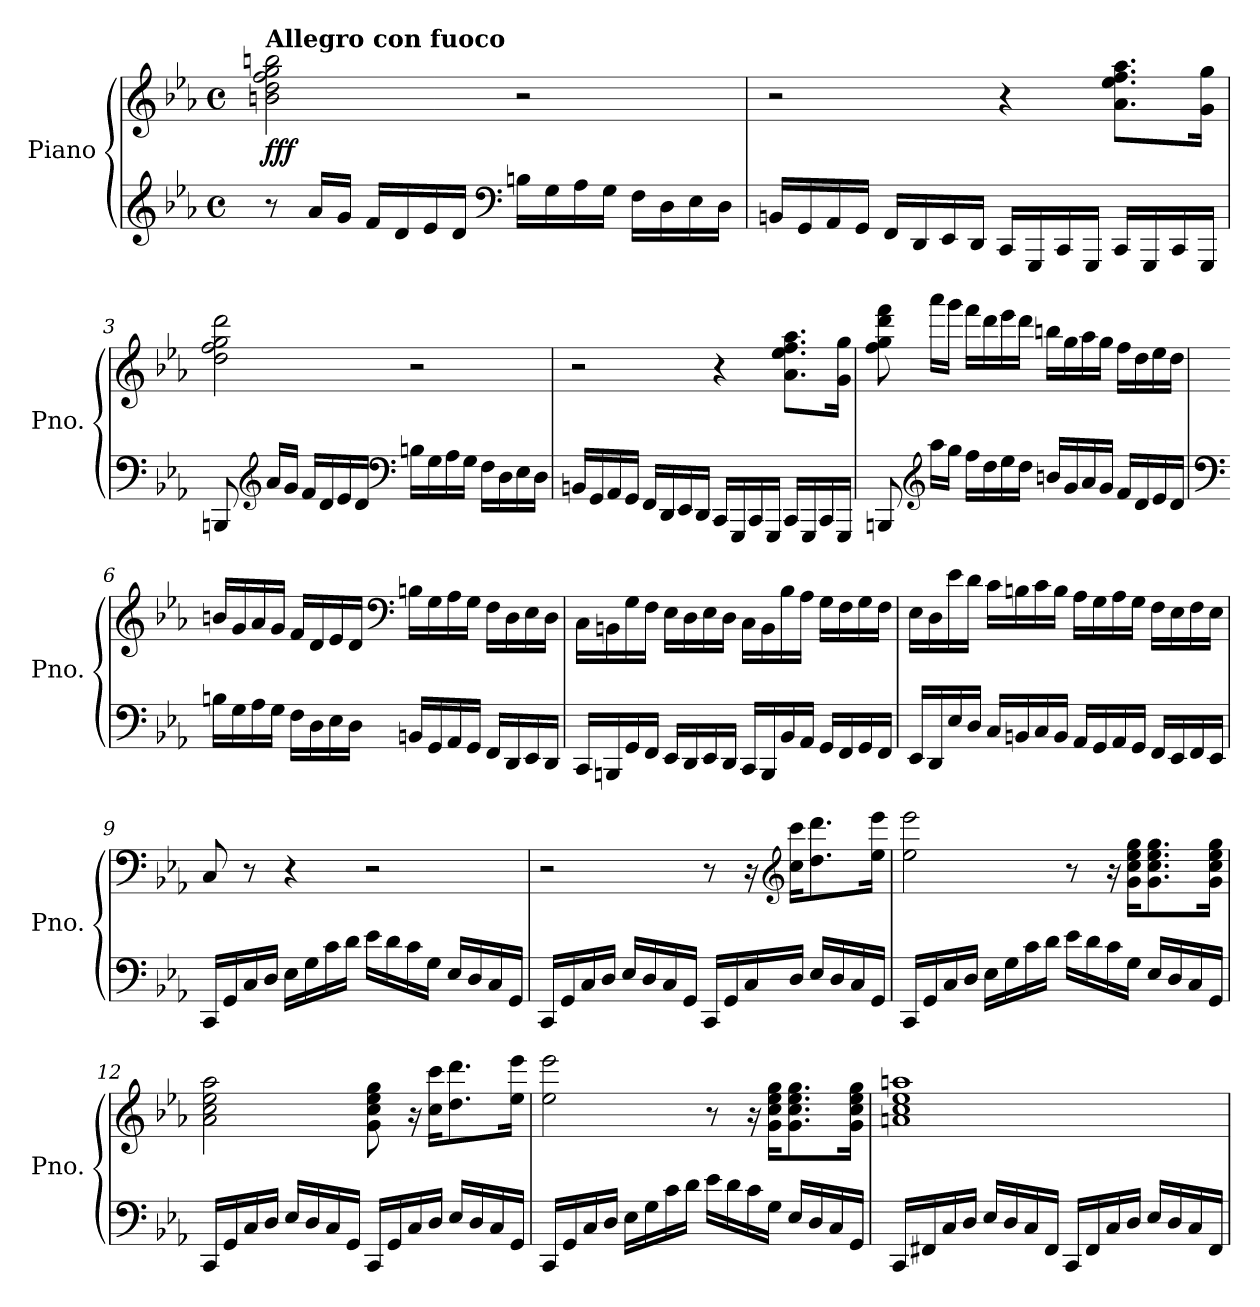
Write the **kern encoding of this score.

**kern	**kern	**dynam
*part1	*part1	*part1
*staff2	*staff1	*staff1/2
*I"Piano	*	*
*I'Pno.	*	*
*clefG2	*clefG2	*
*k[b-e-a-]	*k[b-e-a-]	*
*M4/4	*M4/4	*
*met(c)	*met(c)	*
=1	=1	=1
!	!LO:TX:a:B:t=Allegro con fuoco	!
!	!	!LO:DY:b
8r	2bn\ 2dd\ 2ff\ 2gg\ 2bbn\	fff
16a-/LL	.	.
16g/JJ	.	.
16f/LL	.	.
16d/	.	.
16e-/	.	.
16d/JJ	.	.
*clefF4	*	*
16Bn\LL	2r	.
16G\	.	.
16A-\	.	.
16G\JJ	.	.
16F\LL	.	.
16D\	.	.
16E-\	.	.
16D\JJ	.	.
=2	=2	=2
16BBn/LL	2r	.
16GG/	.	.
16AA-/	.	.
16GG/JJ	.	.
16FF/LL	.	.
16DD/	.	.
16EE-/	.	.
16DD/JJ	.	.
16CC/LL	4r	.
16GGG/	.	.
16CC/	.	.
16GGG/JJ	.	.
16CC/LL	8.a-\ 8.ee-\ 8.ff\ 8.aa-\L	.
16GGG/	.	.
16CC/	.	.
16GGG/JJ	16g\ 16gg\Jk	.
=3	=3	=3
8BBBn/	2dd\ 2ff\ 2gg\ 2ddd\	.
*clefG2	*	*
16a-/LL	.	.
16g/JJ	.	.
16f/LL	.	.
16d/	.	.
16e-/	.	.
16d/JJ	.	.
*clefF4	*	*
16Bn\LL	2r	.
16G\	.	.
16A-\	.	.
16G\JJ	.	.
16F\LL	.	.
16D\	.	.
16E-\	.	.
16D\JJ	.	.
!!LO:LB:g=z
=4	=4	=4
16BBn/LL	2r	.
16GG/	.	.
16AA-/	.	.
16GG/JJ	.	.
16FF/LL	.	.
16DD/	.	.
16EE-/	.	.
16DD/JJ	.	.
16CC/LL	4r	.
16GGG/	.	.
16CC/	.	.
16GGG/JJ	.	.
16CC/LL	8.a-\ 8.ee-\ 8.ff\ 8.aa-\L	.
16GGG/	.	.
16CC/	.	.
16GGG/JJ	16g\ 16gg\Jk	.
=5	=5	=5
8BBBn/	8ff\ 8gg\ 8ddd\ 8fff\	.
*clefG2	*	*
16aa-\LL	16aaa-\LL	.
16gg\JJ	16ggg\JJ	.
16ff\LL	16fff\LL	.
16dd\	16ddd\	.
16ee-\	16eee-\	.
16dd\JJ	16ddd\JJ	.
16bn/LL	16bbn\LL	.
16g/	16gg\	.
16a-/	16aa-\	.
16g/JJ	16gg\JJ	.
16f/LL	16ff\LL	.
16d/	16dd\	.
16e-/	16ee-\	.
16d/JJ	16dd\JJ	.
=6	=6	=6
*clefF4	*	*
16Bn\LL	16bn/LL	.
16G\	16g/	.
16A-\	16a-/	.
16G\JJ	16g/JJ	.
16F\LL	16f/LL	.
16D\	16d/	.
16E-\	16e-/	.
16D\JJ	16d/JJ	.
*	*clefF4	*
16BBn/LL	16Bn\LL	.
16GG/	16G\	.
16AA-/	16A-\	.
16GG/JJ	16G\JJ	.
16FF/LL	16F\LL	.
16DD/	16D\	.
16EE-/	16E-\	.
16DD/JJ	16D\JJ	.
!!LO:LB:g=z
=7	=7	=7
16CC/LL	16C\LL	.
16BBBn/	16BBn\	.
16GG/	16G\	.
16FF/JJ	16F\JJ	.
16EE-/LL	16E-\LL	.
16DD/	16D\	.
16EE-/	16E-\	.
16DD/JJ	16D\JJ	.
16CC/LL	16C\LL	.
16BBB/	16BB\	.
16BB-/	16B-\	.
16AA-/JJ	16A-\JJ	.
16GG/LL	16G\LL	.
16FF/	16F\	.
16GG/	16G\	.
16FF/JJ	16F\JJ	.
=8	=8	=8
16EE-/LL	16E-\LL	.
16DD/	16D\	.
16E-/	16e-\	.
16D/JJ	16d\JJ	.
16C/LL	16c\LL	.
16BBn/	16Bn\	.
16C/	16c\	.
16BB/JJ	16B\JJ	.
16AA-/LL	16A-\LL	.
16GG/	16G\	.
16AA-/	16A-\	.
16GG/JJ	16G\JJ	.
16FF/LL	16F\LL	.
16EE-/	16E-\	.
16FF/	16F\	.
16EE-/JJ	16E-\JJ	.
=9	=9	=9
16CC/LL	8C/	.
16GG/	.	.
16C/	8r	.
16D/JJ	.	.
16E-\LL	4r	.
16G\	.	.
16c\	.	.
16d\JJ	.	.
16e-\LL	2r	.
16d\	.	.
16c\	.	.
16G\JJ	.	.
16E-/LL	.	.
16D/	.	.
16C/	.	.
16GG/JJ	.	.
!!LO:LB:g=z
=10	=10	=10
16CC/LL	2r	.
16GG/	.	.
16C/	.	.
16D/JJ	.	.
16E-/LL	.	.
16D/	.	.
16C/	.	.
16GG/JJ	.	.
16CC/LL	8r	.
16GG/	.	.
16C/	16r	.
*	*clefG2	*
16D/JJ	16cc\ 16ccc\KL	.
16E-/LL	8.dd\ 8.ddd\	.
16D/	.	.
16C/	.	.
16GG/JJ	16ee-\ 16eee-\Jk	.
=11	=11	=11
16CC/LL	2ee-\ 2eee-\	.
16GG/	.	.
16C/	.	.
16D/JJ	.	.
16E-\LL	.	.
16G\	.	.
16c\	.	.
16d\JJ	.	.
16e-\LL	8r	.
16d\	.	.
16c\	16r	.
16G\JJ	16g\ 16cc\ 16ee-\ 16gg\KL	.
16E-/LL	8.g\ 8.cc\ 8.ee-\ 8.gg\	.
16D/	.	.
16C/	.	.
16GG/JJ	16g\ 16cc\ 16ee-\ 16gg\Jk	.
=12	=12	=12
16CC/LL	2a-\ 2cc\ 2ee-\ 2aa-\	.
16GG/	.	.
16C/	.	.
16D/JJ	.	.
16E-/LL	.	.
16D/	.	.
16C/	.	.
16GG/JJ	.	.
16CC/LL	8g\ 8cc\ 8ee-\ 8gg\	.
16GG/	.	.
16C/	16r	.
16D/JJ	16cc\ 16ccc\KL	.
16E-/LL	8.dd\ 8.ddd\	.
16D/	.	.
16C/	.	.
16GG/JJ	16ee-\ 16eee-\Jk	.
!!LO:LB:g=z
=13	=13	=13
16CC/LL	2ee-\ 2eee-\	.
16GG/	.	.
16C/	.	.
16D/JJ	.	.
16E-\LL	.	.
16G\	.	.
16c\	.	.
16d\JJ	.	.
16e-\LL	8r	.
16d\	.	.
16c\	16r	.
16G\JJ	16g\ 16cc\ 16ee-\ 16gg\KL	.
16E-/LL	8.g\ 8.cc\ 8.ee-\ 8.gg\	.
16D/	.	.
16C/	.	.
16GG/JJ	16g\ 16cc\ 16ee-\ 16gg\Jk	.
=14	=14	=14
16CC/LL	1an 1cc 1ee- 1aan	.
16FF#X/	.	.
16C/	.	.
16D/JJ	.	.
16E-/LL	.	.
16D/	.	.
16C/	.	.
16FF#/JJ	.	.
16CC/LL	.	.
16FF#/	.	.
16C/	.	.
16D/JJ	.	.
16E-/LL	.	.
16D/	.	.
16C/	.	.
16FF#/JJ	.	.
=	=	=
*-	*-	*-
